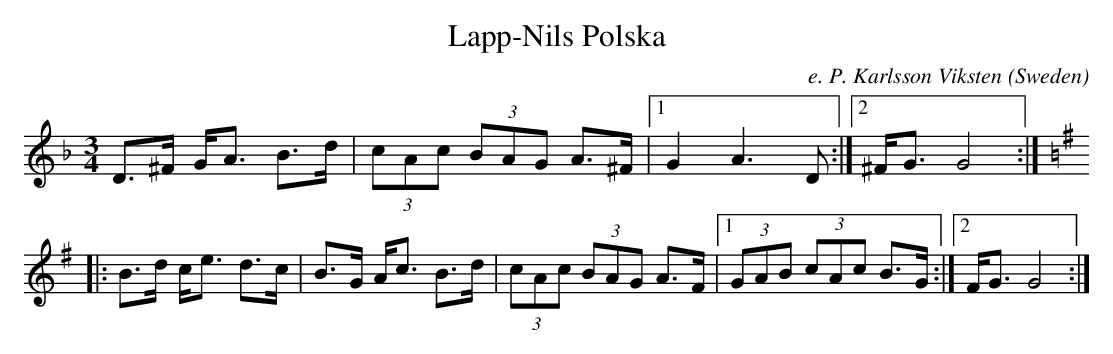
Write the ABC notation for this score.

X:1
T:Lapp-Nils Polska
O:Sweden
M:3/4
C:e. P. Karlsson Viksten
K:GDor
D>^F G<A B>d | (3cAc (3BAG A>^F \
|1 G2 A3 D :|2 ^F<G G4 :|
K:G
|: B>d c<e d>c | B>G A<c B>d | (3cAc (3BAG A>F\
|1 (3GAB (3cAc B>G :|2 F<G G4:|
